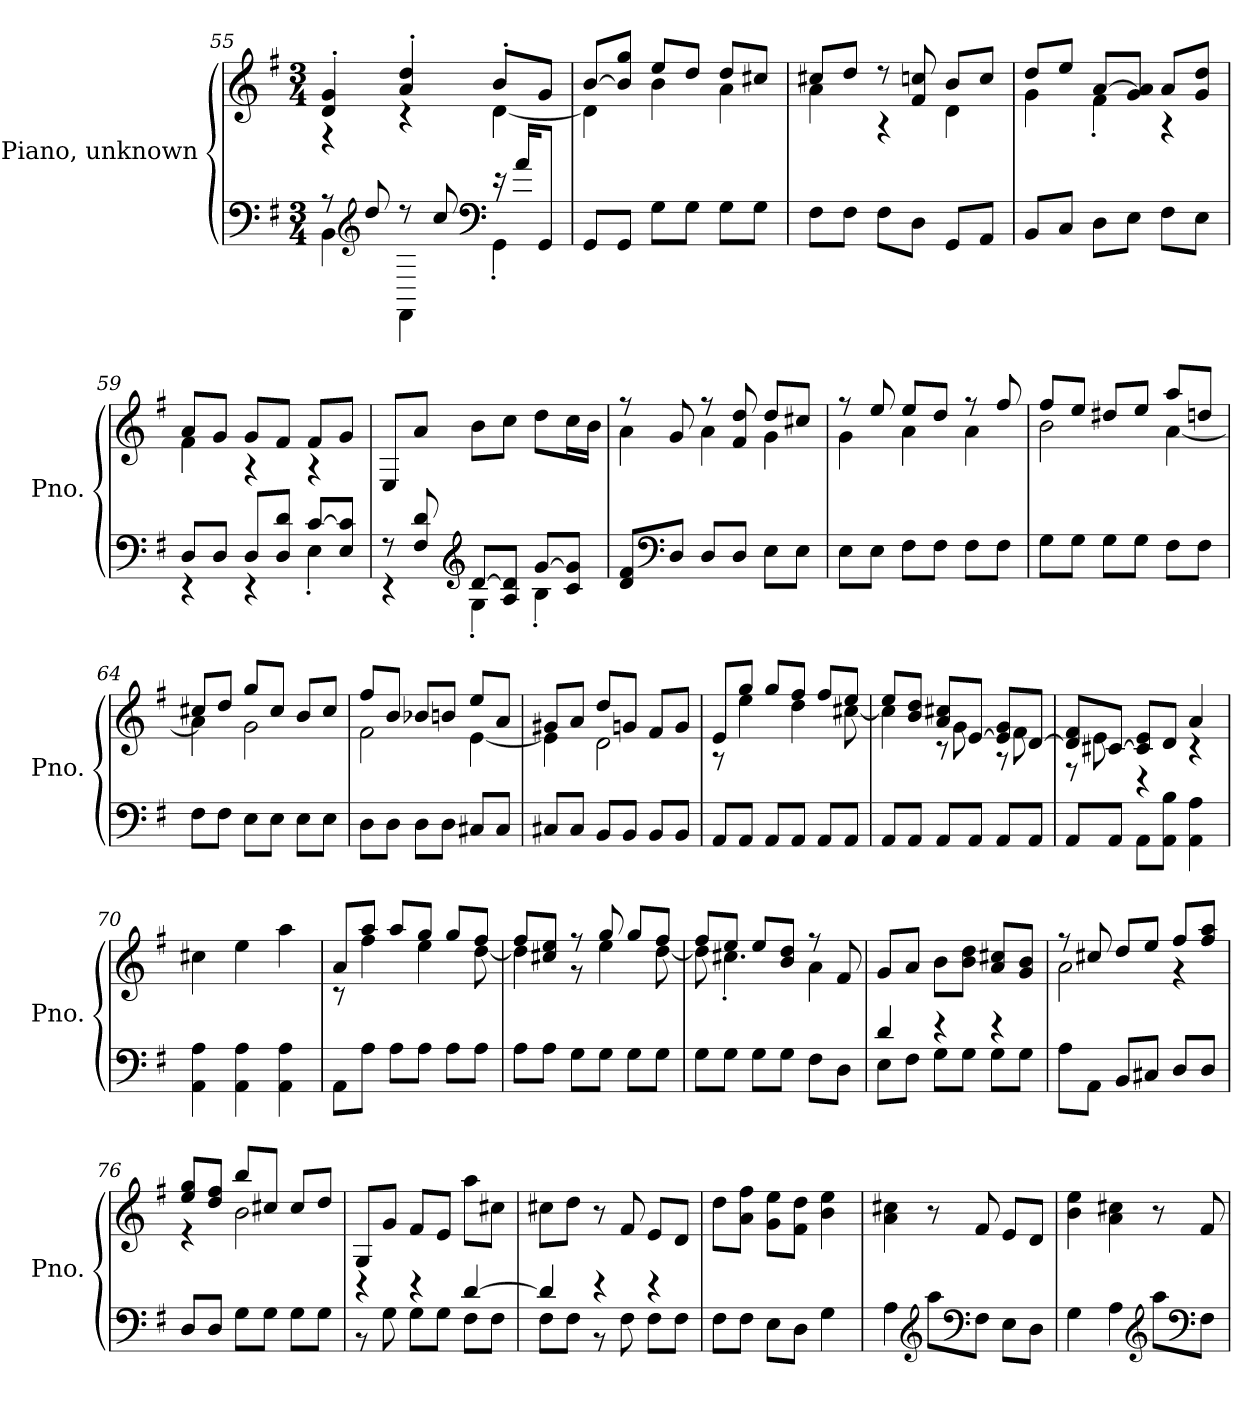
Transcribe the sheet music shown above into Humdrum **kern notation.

**kern	**kern
*part1	*part1
*staff2	*staff1
*I"Piano, unknown	*
*I'Pno.	*
*clefF4	*clefG2
*k[f#]	*k[f#]
*M3/4	*M3/4
=55	=55
*^	*^
8r	4BB\	4d/' 4g/'	4r
*clefG2	*	*	*
8dd/	.	.	.
8r	4FF#\	4a/' 4dd/'	4r
8cc/	.	.	.
*clefF4	*	*	*
16r	4GG'\	8b'/L	[4d\
16a/KL	.	.	.
8GG/J	.	8g/J	.
*v	*v	*	*
=56	=56	=56
8GG/L	[8b/L	4d\]
8GG/J	8b/] 8gg/J	.
8G\L	8ee/L	4b\
8G\J	8dd/J	.
8G\L	8dd/L	4a\
8G\J	8cc#X/J	.
=57	=57	=57
8F#\L	8cc#X/L	4a\
8F#\J	8dd/J	.
8F#\L	8r	4r
8D\J	8f#/ 8ccn/	.
8GG/L	8b/L	4d\
8AA/J	8cc/J	.
=58	=58	=58
8BB/L	8dd/L	4g\
8C/J	8ee/J	.
8D\L	[8a/L	4f#'\
8E\J	8g/ 8a/]J	.
8F#\L	8a/L	4r
8E\J	8g/ 8dd/J	.
!!LO:LB:g=z	!!
=59	=59	=59
*^	*	*
8D/L	4r	8a/L	4f#\
8D/J	.	8g/J	.
8D/L	4r	8g/L	4r
8D/ 8d/J	.	8f#/J	.
[8c/L	4E'\	8f#/L	4r
8E/ 8c/]J	.	8g/J	.
*	*	*v	*v
=60	=60	=60
8r	4r	8E/L
8F#/ 8d/	.	8a/J
*clefG2	*	*
[8d/L	4G'\	8b\L
8A/ 8d/]J	.	8cc\J
[8g/L	4B'\	8dd\L
8c/ 8g/]J	.	16cc\L
.	.	16b\JJ
*v	*v	*
=61	=61
*	*^
8d/ 8f#/L	8r	4a\
*clefF4	*	*
8D/J	8g/	.
8D/L	8r	4a\
8D/J	8f#/ 8dd/	.
8E\L	8dd/L	4g\
8E\J	8cc#X/J	.
=62	=62	=62
8E\L	8r	4g\
8E\J	8ee/	.
8F#\L	8ee/L	4a\
8F#\J	8dd/J	.
8F#\L	8r	4a\
8F#\J	8ff#/	.
!!LO:PB:g=z	!!
=63	=63	=63
8G\L	8ff#/L	2b\
8G\J	8ee/J	.
8G\L	8dd#X/L	.
8G\J	8ee/J	.
8F#\L	8aa/L	[4a\
8F#\J	8ddn/J	.
=64	=64	=64
8F#\L	8cc#X/L	4a\]
8F#\J	8dd/J	.
8E\L	8gg/L	2g\
8E\J	8cc#/J	.
8E\L	8b/L	.
8E\J	8cc#/J	.
=65	=65	=65
8D\L	8ff#/L	2f#\
8D\J	8b/J	.
8D\L	8b-X/L	.
8D\J	8bn/J	.
8C#X/L	8ee/L	[4e\
8C#/J	8a/J	.
=66	=66	=66
8C#X/L	8g#X/L	4e\]
8C#/J	8a/J	.
8BB/L	8dd/L	2d\
8BB/J	8gn/J	.
8BB/L	8f#/L	.
8BB/J	8g/J	.
=67	=67	=67
8AA/L	8e/L	8r
8AA/J	8gg/J	4ee\
8AA/L	8gg/L	.
8AA/J	8ff#/J	4dd\
8AA/L	8ff#/L	.
8AA/J	8ee/J	[8cc#X\
!!LO:LB:g=z	!!
=68	=68	=68
8AA/L	8ee/L	4cc#\]
8AA/J	8b/ 8dd/J	.
8AA/L	8a/ 8cc#X/L	8r
8AA/J	[8e/J	8g\
8AA/L	8e/] 8g/L	8r
8AA/J	[8d/J	8f#\
=69	=69	=69
8AA/L	8d/] 8f#/L	8r
8AA/J	[8c#X/J	8e\
8AA\L	8c#/] 8e/L	4r
8AA\ 8B\J	8d/J	.
4AA\ 4A\	4a/	4r
*	*v	*v
=70	=70
4AA\ 4A\	4cc#X\
4AA\ 4A\	4ee\
4AA\ 4A\	4aa\
=71	=71
*	*^
8AA\L	8a/L	8r
8A\J	8aa/J	4ff#\
8A\L	8aa/L	.
8A\J	8gg/J	4ee\
8A\L	8gg/L	.
8A\J	8ff#/J	[8dd\
=72	=72	=72
8A\L	8ff#/L	4dd\]
8A\J	8cc#X/ 8ee/J	.
8G\L	8r	8r
8G\J	8gg/	4ee\
8G\L	8gg/L	.
8G\J	8ff#/J	[8dd\
!!LO:LB:g=z	!!
=73	=73	=73
8G\L	8ff#/L	8dd\]
8G\J	8ee/J	4.cc#X'\
8G\L	8ee/L	.
8G\J	8b/ 8dd/J	.
8F#\L	8r	4a\
8D\J	8f#/	.
*	*v	*v
=74	=74
*^	*
4d/	8E\L	8g/L
.	8F#\J	8a/J
4r	8G\L	8b\L
.	8G\J	8b\ 8dd\J
4r	8G\L	8a/ 8cc#X/L
.	8G\J	8g/ 8b/J
*v	*v	*
=75	=75
*	*^
8A\L	8r	2a\
8AA\J	8cc#X/	.
8BB/L	8dd/L	.
8C#X/J	8ee/J	.
8D/L	8ff#/L	4r
8D/J	8ff#/ 8aa/J	.
=76	=76	=76
8D/L	8ee/ 8gg/L	4r
8D/J	8dd/ 8ff#/J	.
8G\L	8bb/L	2b\
8G\J	8cc#X/J	.
8G\L	8cc#/L	.
8G\J	8dd/J	.
*	*v	*v
=77	=77
*^	*
4r	8r	8G/L
.	8G\	8g/J
4r	8G\L	8f#/L
.	8G\J	8e/J
[4d/	8F#\L	8aa\L
.	8F#\J	8cc#X\J
!!LO:LB:g=z
=78	=78	=78
4d/]	8F#\L	8cc#X\L
.	8F#\J	8dd\J
4r	8r	8r
.	8F#\	8f#/
4r	8F#\L	8e/L
.	8F#\J	8d/J
*v	*v	*
=79	=79
8F#\L	8dd\L
8F#\J	8a\ 8ff#\J
8E\L	8g\ 8ee\L
8D\J	8f#\ 8dd\J
4G\	4b\ 4ee\
=80	=80
4A\	4a\ 4cc#X\
*clefG2	*
8aa\L	8r
*clefF4	*
8F#\J	8f#/
8E\L	8e/L
8D\J	8d/J
=81	=81
4G\	4b\ 4ee\
4A\	4a\ 4cc#X\
*clefG2	*
8aa\L	8r
*clefF4	*
8F#\J	8f#/
=	=
*-	*-
